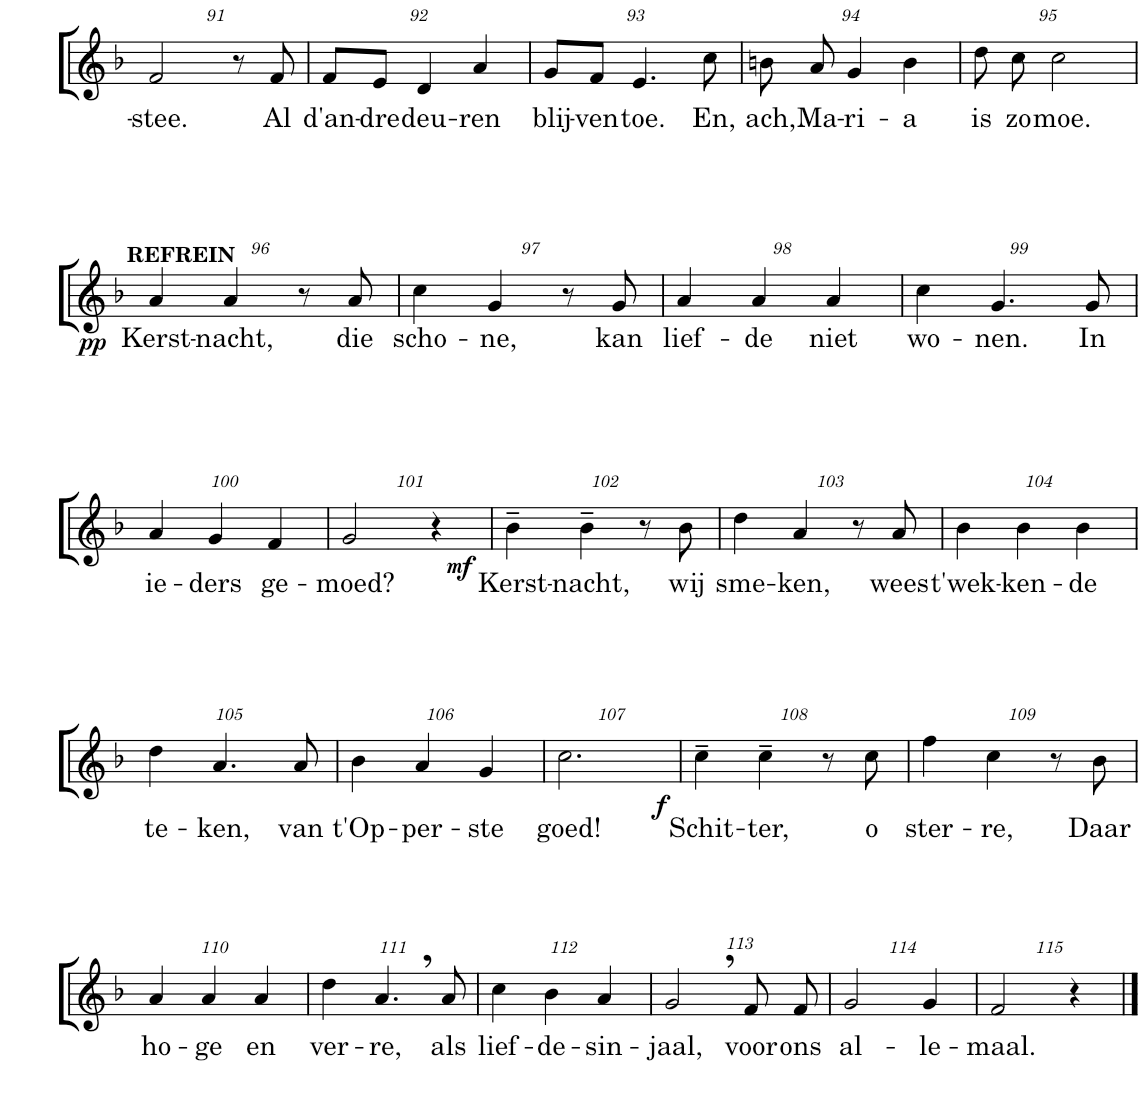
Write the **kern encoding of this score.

**kern	**text	**dynam	**kern	**text	**dynam
*part2	*part2	*part2	*part1	*part1	*part1
*staff2	*staff2	*staff2	*staff1	*staff1	*staff1
*I"Bas	*	*	*I"Soprano	*	*
*I'Bs.	*	*	*I'S.	*	*
!!LO:PB:g=z
*clefF4	*	*	*clefG2	*	*
*k[b-]	*	*	*k[b-]	*	*
*M3/4	*	*	*M3/4	*	*
=91	=91	=91	=91	=91	=91
!	!	!	!	!LO:LY:b	!
2F	-stee.	.	2f/	-stee.	.
8r	.	.	8r	.	.
!	!	!	!	!LO:LY:b	!
8F	Al	.	8f/	Al	.
=92	=92	=92	=92	=92	=92
!	!	!	!	!LO:LY:b	!
8F\L	d'an-	.	8f/L	d'an-	.
!	!	!	!	!LO:LY:b	!
8E\J	-dre	.	8e/J	-dre	.
!	!	!	!	!LO:LY:b	!
4D	deu-	.	4d/	deu-	.
!	!	!	!	!LO:LY:b	!
4A	-ren	.	4a/	-ren	.
=93	=93	=93	=93	=93	=93
!	!	!	!	!LO:LY:b	!
8G\L	blij-	.	8g/L	blij-	.
!	!	!	!	!LO:LY:b	!
8F\J	-ven	.	8f/J	-ven	.
!	!	!	!	!LO:LY:b	!
4.E	toe.	.	4.e/	toe.	.
!	!	!	!	!LO:LY:b	!
8c	En,	.	8cc\	En,	.
=94	=94	=94	=94	=94	=94
!	!	!	!	!LO:LY:b	!
8c-X\L	ach,	.	8bn\	ach,	.
!	!	!	!	!LO:LY:b	!
8A\J	Ma-	.	8a/	Ma-	.
!	!	!	!	!LO:LY:b	!
4G	-ri-	.	4g/	-ri-	.
!	!	!	!	!LO:LY:b	!
4c-	-a	.	4b\	-a	.
=95	=95	=95	=95	=95	=95
!	!	!	!	!LO:LY:b	!
8d\L	is	.	8dd\	is	.
!	!	!	!	!LO:LY:b	!
8c\J	zo	.	8cc\	zo	.
!	!	!	!	!LO:LY:b	!
2c	moe.	.	2cc\	moe.	.
!!LO:LB:g=z
=96	=96	=96	=96	=96	=96
!	!	!	!LO:TX:a:B:t=REFREIN	!	!
!	!	!LO:DY:b	!	!LO:LY:b	!LO:DY:b
4A	Kerst-	pp	4a/	Kerst-	pp
!	!	!	!	!LO:LY:b	!
4A	-nacht,	.	4a/	-nacht,	.
8r	.	.	8r	.	.
!	!	!	!	!LO:LY:b	!
8A	die	.	8a/	die	.
=97	=97	=97	=97	=97	=97
!	!	!	!	!LO:LY:b	!
4c	scho-	.	4cc\	scho-	.
!	!	!	!	!LO:LY:b	!
4G	-ne,	.	4g/	-ne,	.
8r	.	.	8r	.	.
!	!	!	!	!LO:LY:b	!
8G	kan	.	8g/	kan	.
=98	=98	=98	=98	=98	=98
!	!	!	!	!LO:LY:b	!
4A	lief-	.	4a/	lief-	.
!	!	!	!	!LO:LY:b	!
4A	-de	.	4a/	-de	.
!	!	!	!	!LO:LY:b	!
4A	niet	.	4a/	niet	.
=99	=99	=99	=99	=99	=99
!	!	!	!	!LO:LY:b	!
4c	wo-	.	4cc\	wo-	.
!	!	!	!	!LO:LY:b	!
4.G	-nen.	.	4.g/	-nen.	.
!	!	!	!	!LO:LY:b	!
8G	In	.	8g/	In	.
!!LO:LB:g=z
=100	=100	=100	=100	=100	=100
!	!	!	!	!LO:LY:b	!
4A	ie-	.	4a/	ie-	.
!	!	!	!	!LO:LY:b	!
4G	-ders	.	4g/	-ders	.
!	!	!	!	!LO:LY:b	!
4F	ge-	.	4f/	ge-	.
=101	=101	=101	=101	=101	=101
!	!	!	!	!LO:LY:b	!
2G	-moed?	.	2g/	-moed?	.
4r	.	.	4r	.	.
=102	=102	=102	=102	=102	=102
!	!	!LO:DY:b	!	!LO:LY:b	!LO:DY:b
4B-~	Kerst-	mf	4b-~\	Kerst-	mf
!	!	!	!	!LO:LY:b	!
4B-~	-nacht,	.	4b-~\	-nacht,	.
8r	.	.	8r	.	.
!	!	!	!	!LO:LY:b	!
8B-	wij	.	8b-\	wij	.
=103	=103	=103	=103	=103	=103
!	!	!	!	!LO:LY:b	!
4d	sme-	.	4dd\	sme-	.
!	!	!	!	!LO:LY:b	!
4A	-ken,	.	4a/	-ken,	.
8r	.	.	8r	.	.
!	!	!	!	!LO:LY:b	!
8A	wees	.	8a/	wees	.
=104	=104	=104	=104	=104	=104
!	!	!	!	!LO:LY:b	!
4B-	t'wek-	.	4b-\	t'wek-	.
!	!	!	!	!LO:LY:b	!
4B-	-ken-	.	4b-\	-ken-	.
!	!	!	!	!LO:LY:b	!
4B-	-de	.	4b-\	-de	.
!!LO:LB:g=z
=105	=105	=105	=105	=105	=105
!	!	!	!	!LO:LY:b	!
4d	te-	.	4dd\	te-	.
!	!	!	!	!LO:LY:b	!
4.A	-ken,	.	4.a/	-ken,	.
!	!	!	!	!LO:LY:b	!
8A	van	.	8a/	van	.
=106	=106	=106	=106	=106	=106
!	!	!	!	!LO:LY:b	!
4B-	t'Op-	.	4b-\	t'Op-	.
!	!	!	!	!LO:LY:b	!
4A	-per-	.	4a/	-per-	.
!	!	!	!	!LO:LY:b	!
4G	-ste	.	4g/	-ste	.
=107	=107	=107	=107	=107	=107
!	!	!LO:DY:b	!	!LO:LY:b	!LO:DY:b
2.c	goed!	f	2.cc\	goed!	f
=108	=108	=108	=108	=108	=108
!	!	!	!	!LO:LY:b	!
4c~	Schit-	.	4cc~\	Schit-	.
!	!	!	!	!LO:LY:b	!
4c~	-ter,	.	4cc~\	-ter,	.
8r	.	.	8r	.	.
!	!	!	!	!LO:LY:b	!
8c	o	.	8cc\	o	.
=109	=109	=109	=109	=109	=109
!	!	!	!	!LO:LY:b	!
4f	ster-	.	4ff\	ster-	.
!	!	!	!	!LO:LY:b	!
4c	-re,	.	4cc\	-re,	.
8r	.	.	8r	.	.
!	!	!	!	!LO:LY:b	!
8B-	Daar	.	8b-\	Daar	.
!!LO:LB:g=z
=110	=110	=110	=110	=110	=110
!	!	!	!	!LO:LY:b	!
4A	ho-	.	4a/	ho-	.
!	!	!	!	!LO:LY:b	!
4A	-ge	.	4a/	-ge	.
!	!	!	!	!LO:LY:b	!
4A	en	.	4a/	en	.
=111	=111	=111	=111	=111	=111
!	!	!	!	!LO:LY:b	!
4d	ver-	.	4dd\	ver-	.
!	!	!	!	!LO:LY:b	!
4.A,	-re,	.	4.a,/	-re,	.
!	!	!	!	!LO:LY:b	!
8A	als	.	8a/	als	.
=112	=112	=112	=112	=112	=112
!	!	!	!	!LO:LY:b	!
4c	lief-	.	4cc\	lief-	.
!	!	!	!	!LO:LY:b	!
4B-	-de-	.	4b-\	-de-	.
!	!	!	!	!LO:LY:b	!
4A	-sin-	.	4a/	-sin-	.
=113	=113	=113	=113	=113	=113
!	!	!	!	!LO:LY:b	!
2G,	-jaal,	.	2g,/	-jaal,	.
!	!	!	!	!LO:LY:b	!
8F\L	voor	.	8f/	voor	.
!	!	!	!	!LO:LY:b	!
8F\J	ons	.	8f/	ons	.
=114	=114	=114	=114	=114	=114
!	!	!	!	!LO:LY:b	!
2G	al-	.	2g/	al-	.
!	!	!	!	!LO:LY:b	!
4G	-le-	.	4g/	-le-	.
=115	=115	=115	=115	=115	=115
!	!	!	!	!LO:LY:b	!
2F	-maal.	.	2f/	-maal.	.
4r	.	.	4r	.	.
==	==	==	==	==	==
*-	*-	*-	*-	*-	*-
